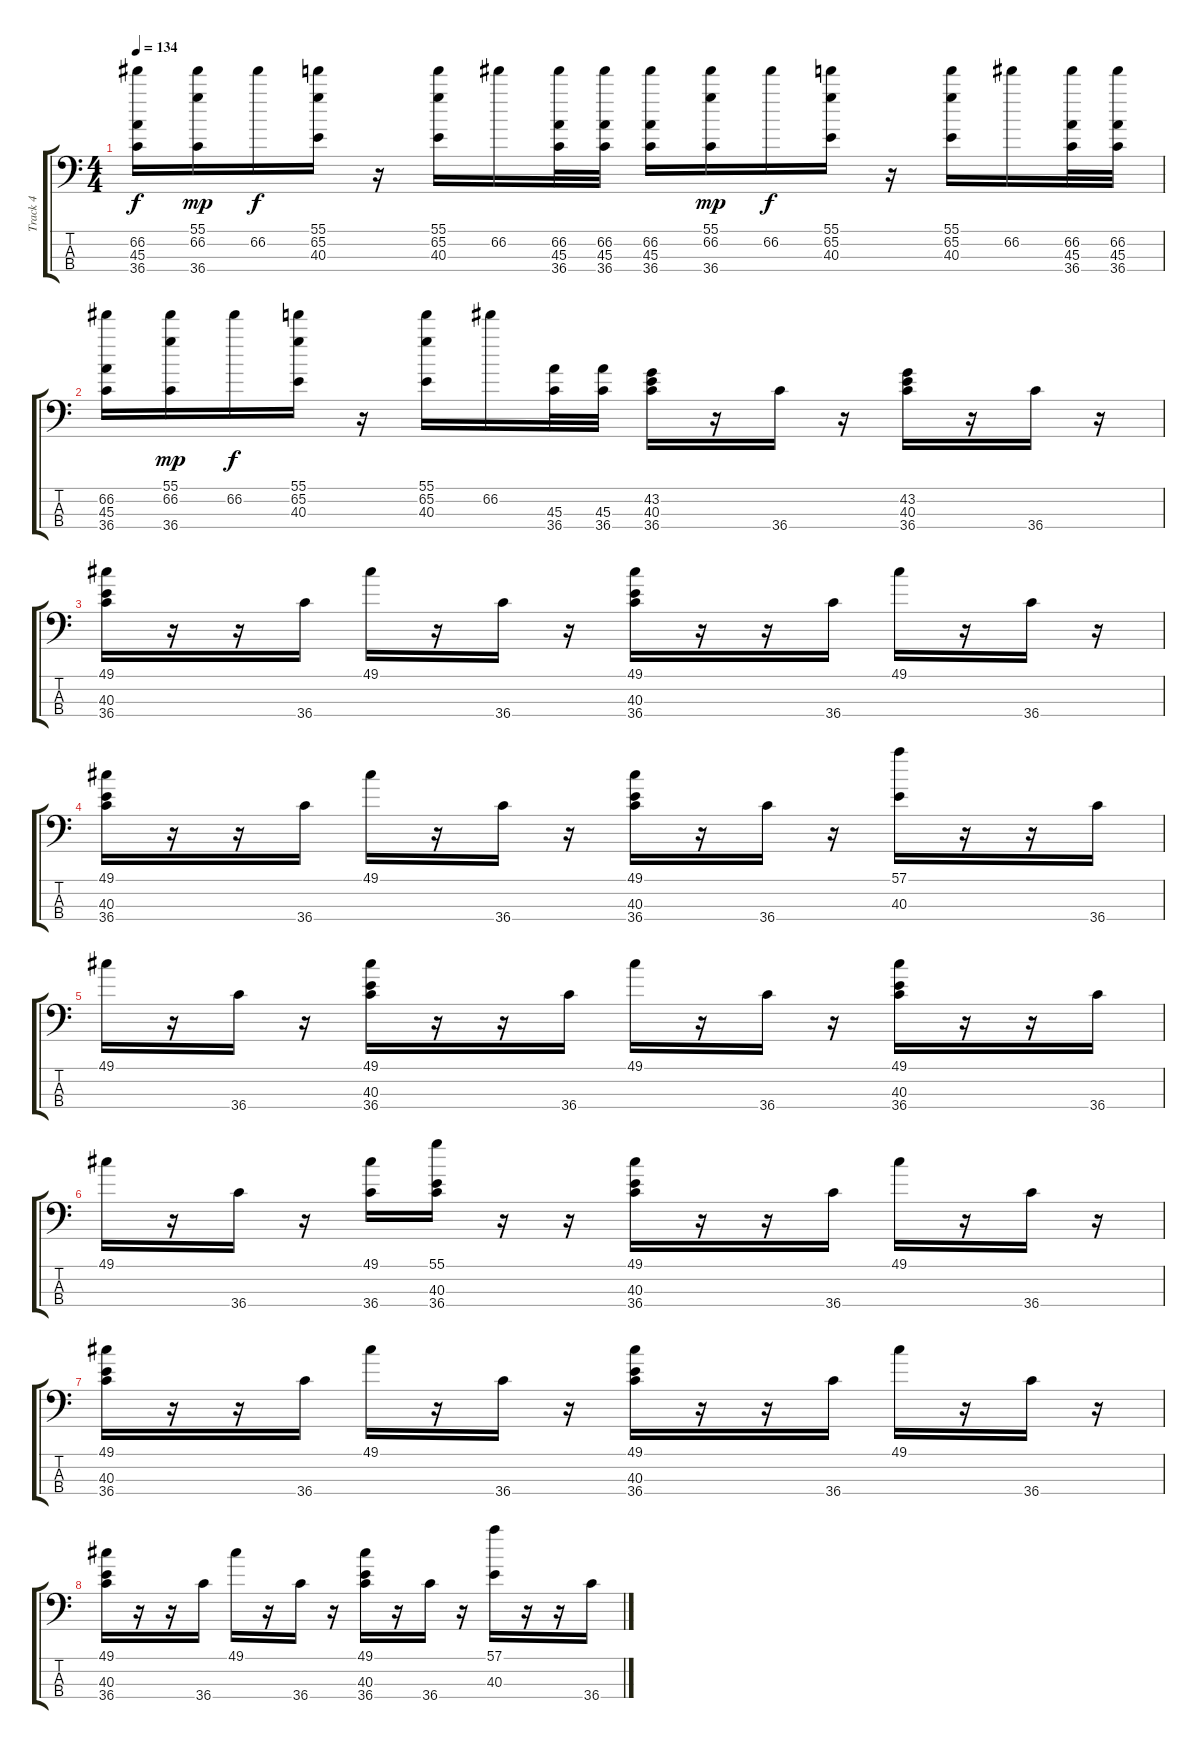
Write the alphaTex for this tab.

\track ("Track 4" "Track 4") {instrument acousticgrandpiano}
\staff {score tabs}
\tuning (C-1 C-1 C-1 C-1) {hide}
\ts (4 4)
\tempo 134
\clef f4
\ks c
(66.2 45.3 36.4).16{dy f} (55.1 66.2 36.4).16{dy mp} 66.2.16{dy f} (55.1 65.2 40.3).16 r.16 (55.1 65.2 40.3).16 66.2.16 (66.2 45.3 36.4).32 (66.2 45.3 36.4).32 (66.2 45.3 36.4).16 (55.1 66.2 36.4).16{dy mp} 66.2.16{dy f} (55.1 65.2 40.3).16 r.16 (55.1 65.2 40.3).16 66.2.16 (66.2 45.3 36.4).32 (66.2 45.3 36.4).32 |
(66.2 45.3 36.4).16 (55.1 66.2 36.4).16{dy mp} 66.2.16{dy f} (55.1 65.2 40.3).16 r.16 (55.1 65.2 40.3).16 66.2.16 (45.3 36.4).32 (45.3 36.4).32 (43.2 40.3 36.4).16 r.16 36.4.16 r.16 (43.2 40.3 36.4).16 r.16 36.4.16 r.16 |
(49.1 40.3 36.4).16 r.16 r.16 36.4.16 49.1.16 r.16 36.4.16 r.16 (49.1 40.3 36.4).16 r.16 r.16 36.4.16 49.1.16 r.16 36.4.16 r.16 |
(49.1 40.3 36.4).16 r.16 r.16 36.4.16 49.1.16 r.16 36.4.16 r.16 (49.1 40.3 36.4).16 r.16 36.4.16 r.16 (57.1 40.3).16 r.16 r.16 36.4.16 |
49.1.16 r.16 36.4.16 r.16 (49.1 40.3 36.4).16 r.16 r.16 36.4.16 49.1.16 r.16 36.4.16 r.16 (49.1 40.3 36.4).16 r.16 r.16 36.4.16 |
49.1.16 r.16 36.4.16 r.16 (49.1 36.4).16 (55.1 40.3 36.4).16 r.16 r.16 (49.1 40.3 36.4).16 r.16 r.16 36.4.16 49.1.16 r.16 36.4.16 r.16 |
(49.1 40.3 36.4).16 r.16 r.16 36.4.16 49.1.16 r.16 36.4.16 r.16 (49.1 40.3 36.4).16 r.16 r.16 36.4.16 49.1.16 r.16 36.4.16 r.16 |
(49.1 40.3 36.4).16 r.16 r.16 36.4.16 49.1.16 r.16 36.4.16 r.16 (49.1 40.3 36.4).16 r.16 36.4.16 r.16 (57.1 40.3).16 r.16 r.16 36.4.16
